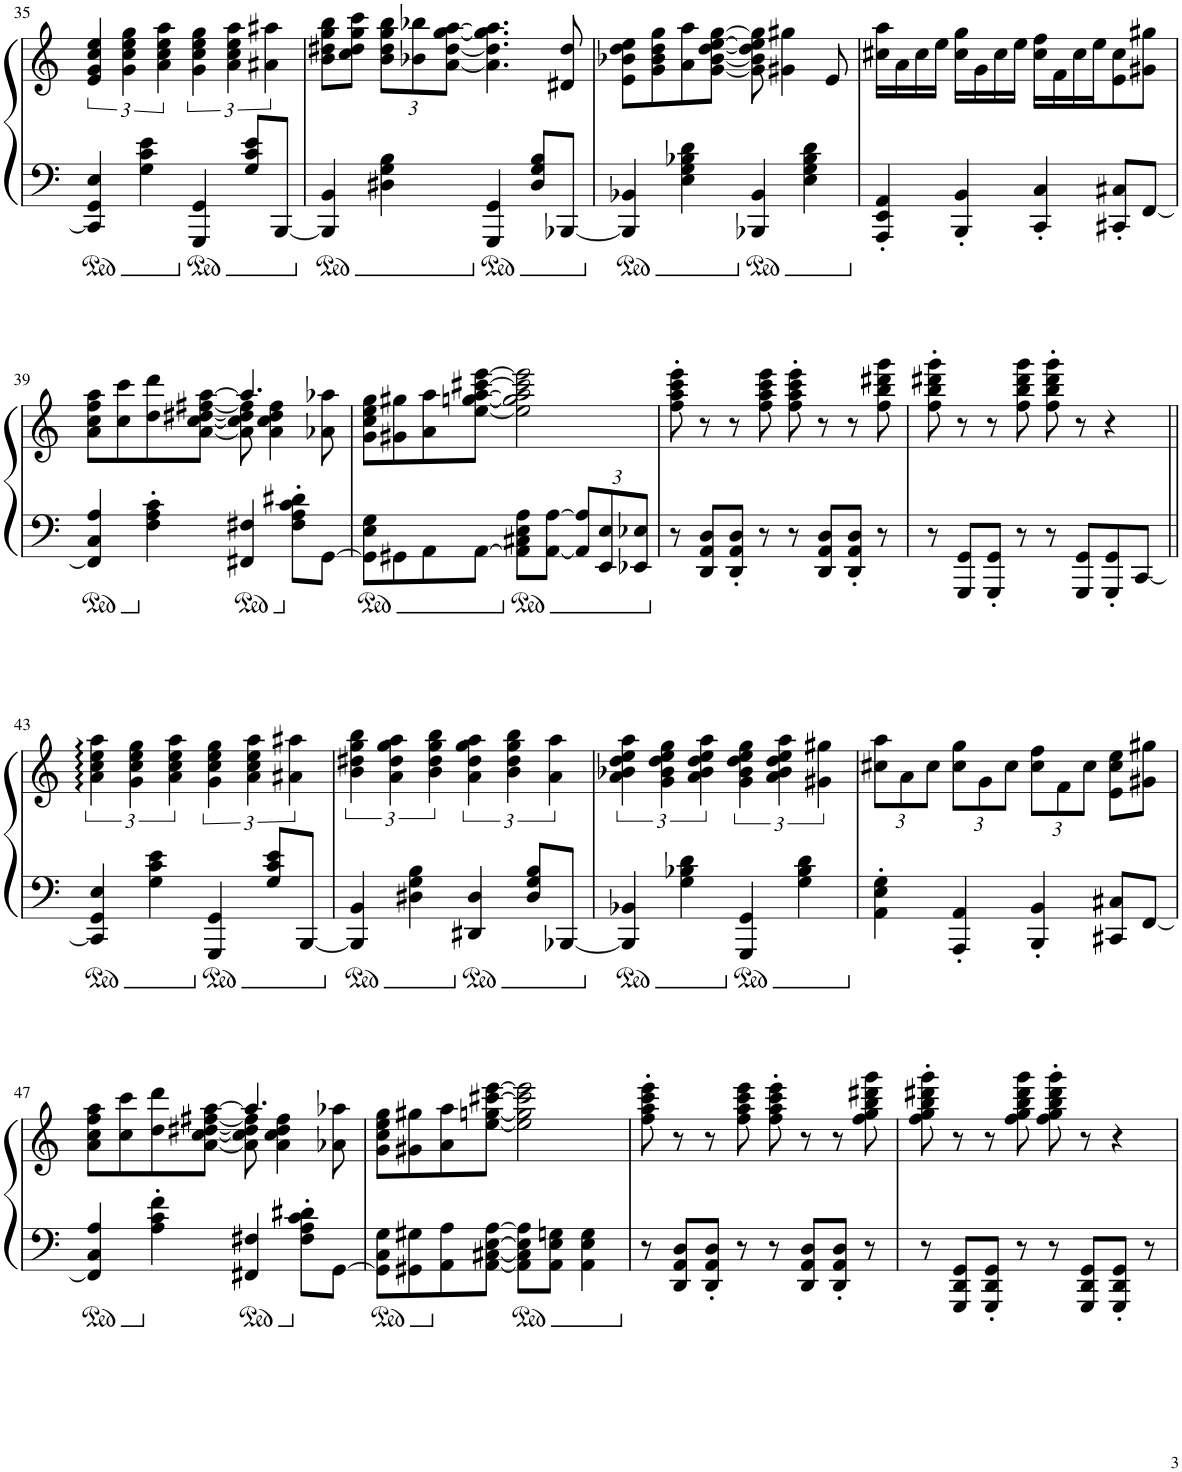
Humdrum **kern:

**kern	**kern
*part1	*part1
*staff2	*staff1
*I"Piano	*
*I'Pno.	*
!!LO:PB:g=z
*clefF4	*clefG2
*k[]	*k[]
*M2/2	*M2/2
*met(c|)	*met(c|)
=35	=35
4CC/] 4GG/ 4E/	6e/ 6g/ 6cc/ 6ee/
.	6g\ 6cc\ 6ee\ 6gg\
4G\ 4c\ 4e\	.
.	6a\ 6cc\ 6ee\ 6aa\
4GGG/ 4GG/	6g\ 6cc\ 6ee\ 6gg\
.	6a\ 6cc\ 6ee\ 6aa\
8G/ 8c/ 8e/L	.
.	6a#X\ 6aa#X\
[8BBB/J	.
=36	=36
4BBB/] 4BB/	8b\ 8dd#X\ 8gg\ 8bb\L
.	8cc\ 8dd#\ 8gg\ 8ccc\J
*	*Xbrackettup
4D#X\ 4G\ 4B\	12b\ 12dd#\ 12gg\ 12bb\L
.	12b-X\ 12bb-X\
.	[12a\ [12dd#\ [12gg\ [12aa\J
4GGG/ 4GG/	4.a\] 4.dd#\] 4.gg\] 4.aa\]
8D#/ 8G/ 8B/L	.
[8BBB-X/J	8d#X/ 8dd#/
=37	=37
4BBB-/] 4BB-X/	8e\ 8b-X\ 8dd\ 8ee\L
.	8g\ 8b-\ 8dd\ 8gg\
4E\ 4G\ 4B-X\ 4d\	8a\ 8aa\
.	[8g\ [8b-\ [8dd\ [8ee\ [8gg\J
4BBB-X/ 4BB-/	8g\] 8b-\] 8dd\] 8ee\] 8gg\]
.	4g#X\ 4gg#X\
4E\ 4G\ 4B-\ 4d\	.
.	8e/
=38	=38
4AAA/' 4EE/' 4AA/'	16cc#X\ 16aa\LL
.	16a\
.	16cc#\
.	16ee\JJ
4BBB/' 4BB/'	16cc#\ 16gg\LL
.	16g\
.	16cc#\
.	16ee\JJ
4CC/' 4C/'	16cc#\ 16ff\LL
.	16f\
.	16cc#\
.	16ee\J
8CC#X/' 8C#X/'L	8e\ 8cc#\
[8FF/J	8g#X\ 8gg#X\J
!!LO:LB:g=z
=39	=39
*	*^
4FF/] 4C/ 4A/	8a\ 8cc\ 8ff\ 8aa\L	2ryy
.	8cc\ 8ccc\	.
4F\' 4A\' 4c\'	8dd\ 8ddd\	.
.	[8a\ [8cc\ [8dd#X\ [8ff#X\ [8aa\J	.
4FF#X/ 4F#X/	4.aa/]	8a\] 8cc\] 8dd#\] 8ff#\]
.	.	4a\ 4cc\ 4dd#\ 4ff#\
8F#\' 8A\' 8c\' 8d#X\'L	.	.
[8GG\J	8a-X\ 8aa-X\	8ryy
*	*v	*v
=40	=40
8GG\] 8E\ 8G\L	8g\ 8cc\ 8ee\ 8gg\L
8GG#X\	8g#X\ 8gg#X\
8AA\	8a\ 8aa\
[8AA\J	[8ee\ [8ggn\ [8aa\ [8ccc#X\ [8eee\J
8AA\] 8C#X\ 8E\ 8A\L	2ee\] 2gg\] 2aa\] 2ccc#\] 2eee\]
[8AA\ [8A\J	.
*Xbrackettup	*
12AA/] 12A/]L	.
12EE/ 12E/	.
12EE-X/ 12E-X/J	.
=41	=41
8r	8ff\' 8aa\' 8ccc\' 8eee\'
8DD/ 8AA/ 8D/L	8r
8DD/' 8AA/' 8D/'J	8r
8r	8ff\ 8aa\ 8ccc\ 8eee\
8r	8ff\' 8aa\' 8ccc\' 8eee\'
8DD/ 8AA/ 8D/L	8r
8DD/' 8AA/' 8D/'J	8r
8r	8ff\ 8bb\ 8ddd#X\ 8ggg\
=42	=42
8r	8ff\' 8bb\' 8ddd#X\' 8ggg\'
8GGG/ 8GG/L	8r
8GGG/' 8GG/'J	8r
8r	8ff\ 8bb\ 8ddd#\ 8ggg\
8r	8ff\' 8bb\' 8ddd#\' 8ggg\'
8GGG/ 8GG/L	8r
8GGG/' 8GG/'	4r
[8CC/J	.
!!LO:LB:g=z
=43||	=43||
*	*brackettup
4CC/] 4GG/ 4E/	6a\ 6cc\ 6ee\ 6aa\
.	6g\ 6cc\ 6ee\ 6gg\
4G\ 4c\ 4e\	.
.	6a\ 6cc\ 6ee\ 6aa\
4GGG/ 4GG/	6g\ 6cc\ 6ee\ 6gg\
.	6a\ 6cc\ 6ee\ 6aa\
8G/ 8c/ 8e/L	.
.	6a#X\ 6aa#X\
[8BBB/J	.
=44	=44
4BBB/] 4BB/	6b\ 6dd#X\ 6gg\ 6bb\
.	6a\ 6dd#\ 6gg\ 6aa\
4D#X\ 4G\ 4B\	.
.	6b\ 6dd#\ 6gg\ 6bb\
4DD#X/ 4D#/	6a\ 6dd#\ 6gg\ 6aa\
.	6b\ 6dd#\ 6gg\ 6bb\
8D#/ 8G/ 8B/L	.
.	6a\ 6aa\
[8BBB-X/J	.
=45	=45
4BBB-/] 4BB-X/	6a\ 6b-X\ 6dd\ 6ee\ 6aa\
.	6g\ 6b-\ 6dd\ 6ee\ 6gg\
4G\ 4B-X\ 4d\	.
.	6a\ 6b-\ 6dd\ 6ee\ 6aa\
4GGG/ 4GG/	6g\ 6b-\ 6dd\ 6ee\ 6gg\
.	6a\ 6b-\ 6dd\ 6ee\ 6aa\
4G\ 4B-\ 4d\	.
.	6g#X\ 6gg#X\
=46	=46
*	*Xbrackettup
4AA\' 4E\' 4G\'	12cc#X\ 12aa\L
.	12a\
.	12cc#\J
4AAA/' 4AA/'	12cc#\ 12gg\L
.	12g\
.	12cc#\J
4BBB/' 4BB/'	12cc#\ 12ff\L
.	12f\
.	12cc#\J
8CC#X/ 8C#X/L	8e\ 8cc#\ 8ee\L
[8FF/J	8g#X\ 8gg#X\J
!!LO:LB:g=z
=47	=47
*	*^
4FF/] 4C/ 4A/	8a\ 8cc\ 8ff\ 8aa\L	2ryy
.	8cc\ 8ccc\	.
4A\' 4c\' 4f\'	8dd\ 8ddd\	.
.	[8a\ [8cc\ [8dd#X\ [8ff#X\ [8aa\J	.
4FF#X/ 4F#X/	4.aa/]	8a\] 8cc\] 8dd#\] 8ff#\]
.	.	4a\ 4cc\ 4dd#\ 4ff#\
8F#\' 8A\' 8c\' 8d#X\'L	.	.
[8GG\J	8a-X\ 8aa-X\	8ryy
*	*v	*v
=48	=48
8GG\] 8C\ 8G\L	8g\ 8cc\ 8ee\ 8gg\L
8GG#X\ 8G#X\	8g#X\ 8gg#X\
8AA\ 8A\	8a\ 8aa\
[8AA\ [8C#X\ [8E\ [8A\J	[8ee\ [8ggn\ [8ccc#X\ [8eee\J
8AA\] 8C#\] 8E\] 8A\]L	2ee\] 2gg\] 2ccc#\] 2eee\]
8AA\ 8E\ 8Gn\J	.
4AA\ 4E\ 4G\	.
=49	=49
8r	8ff\' 8aa\' 8ccc\' 8eee\'
8DD/ 8AA/ 8D/L	8r
8DD/' 8AA/' 8D/'J	8r
8r	8ff\ 8aa\ 8ccc\ 8eee\
8r	8ff\' 8aa\' 8ccc\' 8eee\'
8DD/ 8AA/ 8D/L	8r
8DD/' 8AA/' 8D/'J	8r
8r	8ff\ 8gg\ 8bb\ 8ddd#X\ 8ggg\
=50	=50
8r	8ff\' 8gg\' 8bb\' 8ddd#X\' 8ggg\'
8GGG/ 8DD/ 8GG/L	8r
8GGG/' 8DD/' 8GG/'J	8r
8r	8ff\ 8gg\ 8bb\ 8ddd#\ 8ggg\
8r	8ff\' 8gg\' 8bb\' 8ddd#\' 8ggg\'
8GGG/ 8DD/ 8GG/L	8r
8GGG/' 8DD/' 8GG/'J	4r
8r	.
=	=
*-	*-
